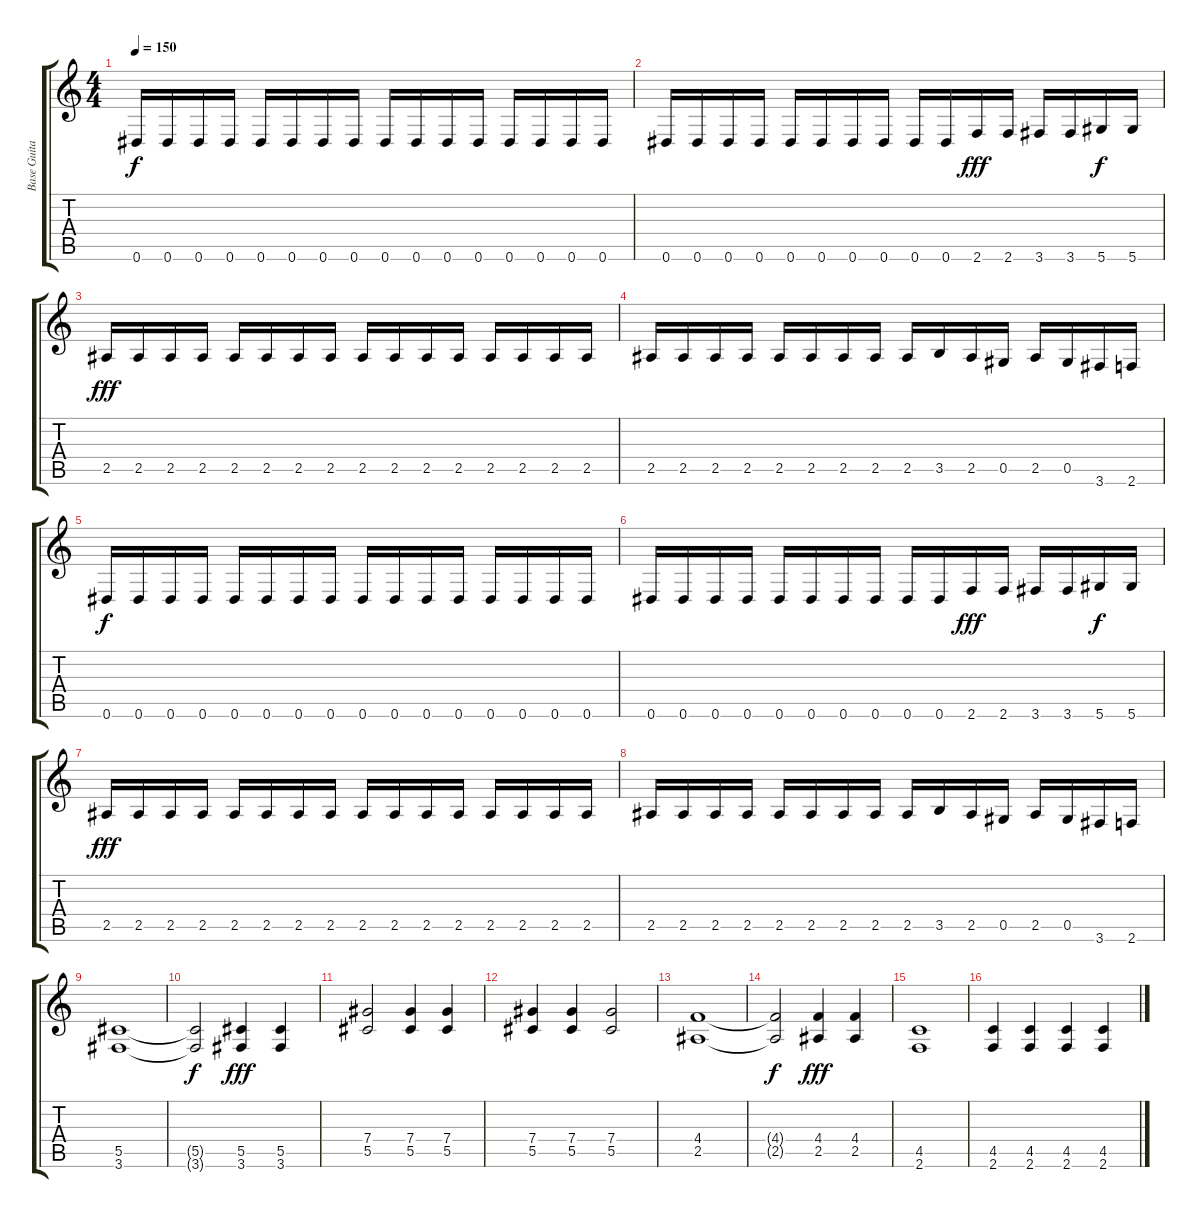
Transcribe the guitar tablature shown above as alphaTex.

\track ("Base Guitar" "Base Guita") {instrument overdrivenguitar}
\staff {score tabs}
\tuning (Eb4 Bb3 Gb3 Db3 Ab2 Eb2) {hide}
\ts (4 4)
\tempo 150
\clef g2
\ks c
0.6.16{dy f} 0.6.16 0.6.16 0.6.16 0.6.16 0.6.16 0.6.16 0.6.16 0.6.16 0.6.16 0.6.16 0.6.16 0.6.16 0.6.16 0.6.16 0.6.16 |
0.6.16 0.6.16 0.6.16 0.6.16 0.6.16 0.6.16 0.6.16 0.6.16 0.6.16 0.6.16 2.6.16{dy fff} 2.6.16 3.6.16 3.6.16 5.6.16{dy f} 5.6.16 |
2.5.16{dy fff} 2.5.16 2.5.16 2.5.16 2.5.16 2.5.16 2.5.16 2.5.16 2.5.16 2.5.16 2.5.16 2.5.16 2.5.16 2.5.16 2.5.16 2.5.16 |
2.5.16 2.5.16 2.5.16 2.5.16 2.5.16 2.5.16 2.5.16 2.5.16 2.5.16 3.5.16 2.5.16 0.5.16 2.5.16 0.5.16 3.6.16 2.6.16 |
0.6.16{dy f} 0.6.16 0.6.16 0.6.16 0.6.16 0.6.16 0.6.16 0.6.16 0.6.16 0.6.16 0.6.16 0.6.16 0.6.16 0.6.16 0.6.16 0.6.16 |
0.6.16 0.6.16 0.6.16 0.6.16 0.6.16 0.6.16 0.6.16 0.6.16 0.6.16 0.6.16 2.6.16{dy fff} 2.6.16 3.6.16 3.6.16 5.6.16{dy f} 5.6.16 |
2.5.16{dy fff} 2.5.16 2.5.16 2.5.16 2.5.16 2.5.16 2.5.16 2.5.16 2.5.16 2.5.16 2.5.16 2.5.16 2.5.16 2.5.16 2.5.16 2.5.16 |
2.5.16 2.5.16 2.5.16 2.5.16 2.5.16 2.5.16 2.5.16 2.5.16 2.5.16 3.5.16 2.5.16 0.5.16 2.5.16 0.5.16 3.6.16 2.6.16 |
(5.5 3.6).1 |
(5.5{t} 3.6{t}).2{dy f} (5.5 3.6).4{dy fff} (5.5 3.6).4 |
(7.4 5.5).2 (7.4 5.5).4 (7.4 5.5).4 |
(7.4 5.5).4 (7.4 5.5).4 (7.4 5.5).2 |
(4.4 2.5).1 |
(4.4{t} 2.5{t}).2{dy f} (4.4 2.5).4{dy fff} (4.4 2.5).4 |
(4.5 2.6).1 |
(4.5 2.6).4 (4.5 2.6).4 (4.5 2.6).4 (4.5 2.6).4
